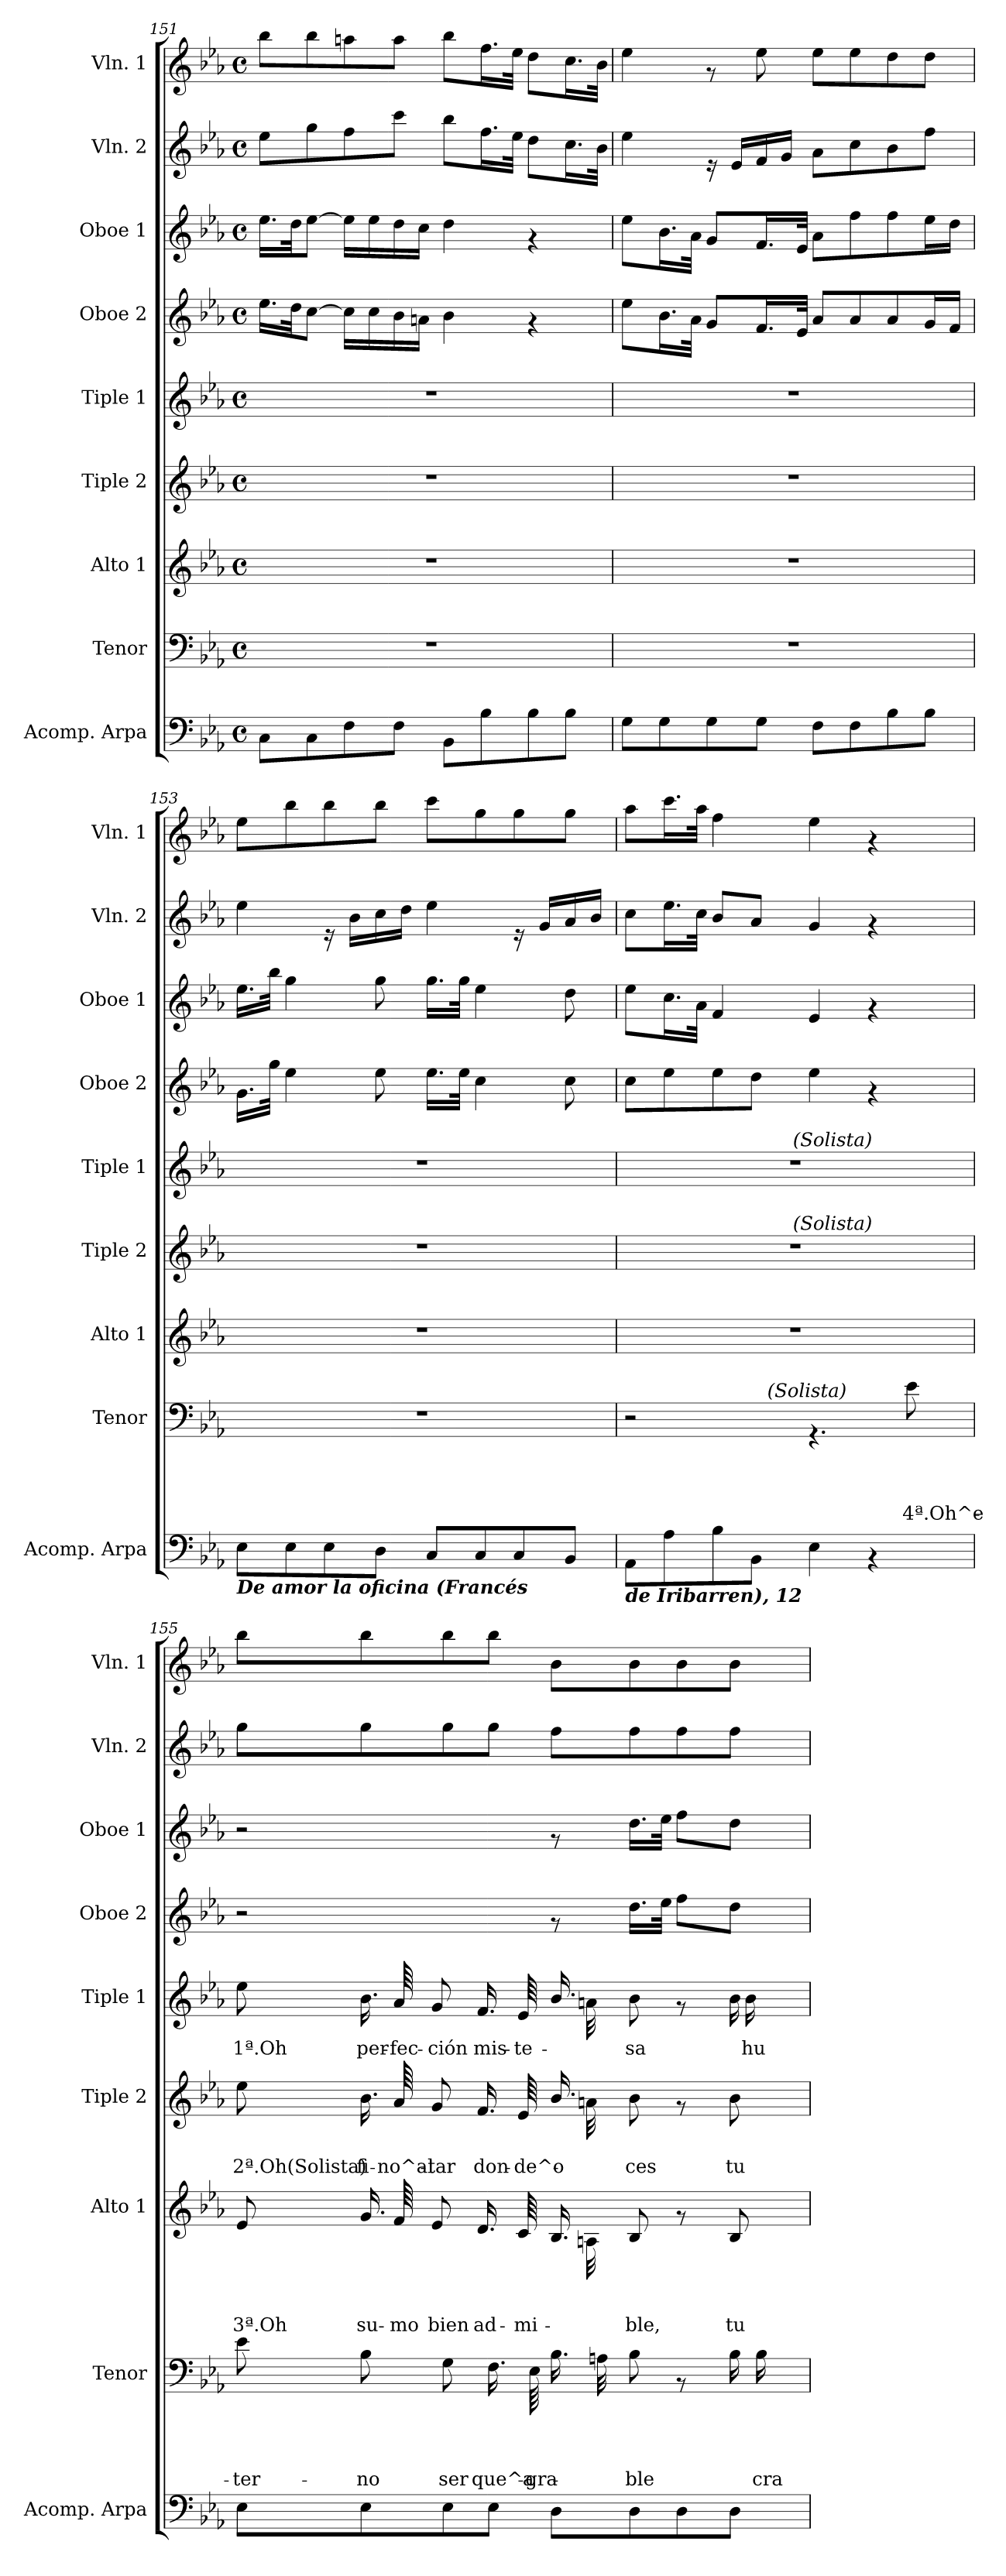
**kern	**kern	**text	**text	**text	**text	**kern	**text	**text	**text	**kern	**text	**text	**kern	**text	**kern	**kern	**kern	**kern
*part9	*part8	*part8	*part8	*part8	*part8	*part7	*part7	*part7	*part7	*part6	*part6	*part6	*part5	*part5	*part4	*part3	*part2	*part1
*staff9	*staff8	*staff8	*staff8	*staff8	*staff8	*staff7	*staff7	*staff7	*staff7	*staff6	*staff6	*staff6	*staff5	*staff5	*staff4	*staff3	*staff2	*staff1
*I"Acomp. Arpa	*I"Tenor	*	*	*	*	*I"Alto 1	*	*	*	*I"Tiple 2	*	*	*I"Tiple 1	*	*I"Oboe 2	*I"Oboe 1	*I"Vln. 2	*I"Vln. 1
*I'Acomp. Arpa	*I'Tenor	*	*	*	*	*I'Alto 1	*	*	*	*I'Tiple 2	*	*	*I'Tiple 1	*	*I'Oboe 2	*I'Oboe 1	*I'Vln. 2	*I'Vln. 1
*clefF4	*clefF4	*	*	*	*	*clefG2	*	*	*	*clefG2	*	*	*clefG2	*	*clefG2	*clefG2	*clefG2	*clefG2
*k[b-e-a-]	*k[b-e-a-]	*	*	*	*	*k[b-e-a-]	*	*	*	*k[b-e-a-]	*	*	*k[b-e-a-]	*	*k[b-e-a-]	*k[b-e-a-]	*k[b-e-a-]	*k[b-e-a-]
*E-:	*E-:	*	*	*	*	*E-:	*	*	*	*E-:	*	*	*E-:	*	*E-:	*E-:	*E-:	*E-:
*M4/4	*M4/4	*	*	*	*	*M4/4	*	*	*	*M4/4	*	*	*M4/4	*	*M4/4	*M4/4	*M4/4	*M4/4
*met(c)	*met(c)	*	*	*	*	*met(c)	*	*	*	*met(c)	*	*	*met(c)	*	*met(c)	*met(c)	*met(c)	*met(c)
=151	=151	=151	=151	=151	=151	=151	=151	=151	=151	=151	=151	=151	=151	=151	=151	=151	=151	=151
8C\L	1r	.	.	.	.	1r	.	.	.	1r	.	.	1r	.	16.ee-\LL	16.ee-\LL	8ee-\L	8bb-\L
.	.	.	.	.	.	.	.	.	.	.	.	.	.	.	32dd\Jk	32dd\Jk	.	.
8C\	.	.	.	.	.	.	.	.	.	.	.	.	.	.	[>8cc\J	[>8ee-\J	8gg\	8bb-\
8F\	.	.	.	.	.	.	.	.	.	.	.	.	.	.	16cc\LL]	16ee-\LL]	8ff\	8aan\
.	.	.	.	.	.	.	.	.	.	.	.	.	.	.	16cc\	16ee-\	.	.
8F\J	.	.	.	.	.	.	.	.	.	.	.	.	.	.	16b-\	16dd\	8ccc\J	8aa\J
.	.	.	.	.	.	.	.	.	.	.	.	.	.	.	16an\JJ	16cc\JJ	.	.
8BB-\L	.	.	.	.	.	.	.	.	.	.	.	.	.	.	4b-\	4dd\	8bb-\L	8bb-\L
8B-\	.	.	.	.	.	.	.	.	.	.	.	.	.	.	.	.	16.ff\L	16.ff\L
.	.	.	.	.	.	.	.	.	.	.	.	.	.	.	.	.	32ee-\JJk	32ee-\JJk
8B-\	.	.	.	.	.	.	.	.	.	.	.	.	.	.	4rf	4rf	8dd\L	8dd\L
8B-\J	.	.	.	.	.	.	.	.	.	.	.	.	.	.	.	.	16.cc\L	16.cc\L
.	.	.	.	.	.	.	.	.	.	.	.	.	.	.	.	.	32b-\JJk	32b-\JJk
!!LO:LB:g=z
=152	=152	=152	=152	=152	=152	=152	=152	=152	=152	=152	=152	=152	=152	=152	=152	=152	=152	=152
8G\L	1r	.	.	.	.	1r	.	.	.	1r	.	.	1r	.	8ee-\L	8ee-\L	4ee-\	4ee-\
8G\	.	.	.	.	.	.	.	.	.	.	.	.	.	.	16.b-\L	16.b-\L	.	.
.	.	.	.	.	.	.	.	.	.	.	.	.	.	.	32a-\JJk	32a-\JJk	.	.
8G\	.	.	.	.	.	.	.	.	.	.	.	.	.	.	8g/L	8g/L	16re	8rf
.	.	.	.	.	.	.	.	.	.	.	.	.	.	.	.	.	16e-/LL	.
8G\J	.	.	.	.	.	.	.	.	.	.	.	.	.	.	16.f/L	16.f/L	16f/	8ee-\
.	.	.	.	.	.	.	.	.	.	.	.	.	.	.	.	.	16g/JJ	.
.	.	.	.	.	.	.	.	.	.	.	.	.	.	.	32e-/JJk	32e-/JJk	.	.
8F\L	.	.	.	.	.	.	.	.	.	.	.	.	.	.	8a-/L	8a-\L	8a-\L	8ee-\L
8F\	.	.	.	.	.	.	.	.	.	.	.	.	.	.	8a-/	8ff\	8cc\	8ee-\
8B-\	.	.	.	.	.	.	.	.	.	.	.	.	.	.	8a-/	8ff\	8b-\	8dd\
8B-\J	.	.	.	.	.	.	.	.	.	.	.	.	.	.	16g/L	16ee-\L	8ff\J	8dd\J
.	.	.	.	.	.	.	.	.	.	.	.	.	.	.	16f/JJ	16dd\JJ	.	.
=153	=153	=153	=153	=153	=153	=153	=153	=153	=153	=153	=153	=153	=153	=153	=153	=153	=153	=153
!LO:TX:b:Bi:t=De amor la oficina (Francés	!	!	!	!	!	!	!	!	!	!	!	!	!	!	!	!	!	!
8E-\L	1r	.	.	.	.	1r	.	.	.	1r	.	.	1r	.	16.g\LL	16.ee-\LL	4ee-\	8ee-\L
.	.	.	.	.	.	.	.	.	.	.	.	.	.	.	32gg\JJk	32bb-\JJk	.	.
8E-\	.	.	.	.	.	.	.	.	.	.	.	.	.	.	4ee-\	4gg\	.	8bb-\
8E-\	.	.	.	.	.	.	.	.	.	.	.	.	.	.	.	.	16re	8bb-\
.	.	.	.	.	.	.	.	.	.	.	.	.	.	.	.	.	16b-\LL	.
8D\J	.	.	.	.	.	.	.	.	.	.	.	.	.	.	8ee-\	8gg\	16cc\	8bb-\J
.	.	.	.	.	.	.	.	.	.	.	.	.	.	.	.	.	16dd\JJ	.
8C/L	.	.	.	.	.	.	.	.	.	.	.	.	.	.	16.ee-\LL	16.gg\LL	4ee-\	8ccc\L
.	.	.	.	.	.	.	.	.	.	.	.	.	.	.	32ee-\JJk	32gg\JJk	.	.
8C/	.	.	.	.	.	.	.	.	.	.	.	.	.	.	4cc\	4ee-\	.	8gg\
8C/	.	.	.	.	.	.	.	.	.	.	.	.	.	.	.	.	16re	8gg\
.	.	.	.	.	.	.	.	.	.	.	.	.	.	.	.	.	16g/LL	.
8BB-/J	.	.	.	.	.	.	.	.	.	.	.	.	.	.	8cc\	8dd\	16a-/	8gg\J
.	.	.	.	.	.	.	.	.	.	.	.	.	.	.	.	.	16b-/JJ	.
!!LO:PB:g=z
=154	=154	=154	=154	=154	=154	=154	=154	=154	=154	=154	=154	=154	=154	=154	=154	=154	=154	=154
!LO:TX:b:Bi:t=de Iribarren), 12	!	!	!	!	!	!	!	!	!	!	!	!	!	!	!	!	!	!
*	*^	*	*	*	*	*	*	*	*	*^	*	*	*^	*	*	*	*	*
8AA-\L	2r	4ryy	.	.	.	.	1r	.	.	.	1r	4...ryy	.	.	1r	4...ryy	.	8cc\L	8ee-\L	8cc\L	8aa-\L
8A-\	.	.	.	.	.	.	.	.	.	.	.	.	.	.	.	.	.	8ee-\	16.cc\L	16.ee-\L	16.ccc\L
.	.	.	.	.	.	.	.	.	.	.	.	.	.	.	.	.	.	.	32a-\JJk	32cc\JJk	32aa-\JJk
8B-\	.	8ryy	.	.	.	.	.	.	.	.	.	.	.	.	.	.	.	8ee-\	4f/	8b-/L	4ff\
8BB-\J	.	32ryy	.	.	.	.	.	.	.	.	.	.	.	.	.	.	.	8dd\J	.	8a-/J	.
!	!	!LO:TX:a:i:t=(Solista)	!	!	!	!	!	!	!	!	!	!	!	!	!	!	!	!	!	!	!
.	.	2ryy	.	.	.	.	.	.	.	.	.	.	.	.	.	.	.	.	.	.	.
!	!	!	!	!	!	!	!	!	!	!	!	!	!	!	!	!LO:TX:a:i:t=(Solista)	!	!	!	!	!
!	!	!	!	!	!	!	!	!	!	!	!	!LO:TX:a:i:t=(Solista)	!	!	!	!	!	!	!	!	!
.	.	.	.	.	.	.	.	.	.	.	.	2ryy	.	.	.	2ryy	.	.	.	.	.
4E-\	4.rAA	.	.	.	.	.	.	.	.	.	.	.	.	.	.	.	.	4ee-\	4e-/	4g/	4ee-\
4rAA	.	.	.	.	.	.	.	.	.	.	.	.	.	.	.	.	.	4rf	4rf	4rf	4rf
!	!	!	!	!	!	!LO:LY:b	!	!	!	!	!	!	!	!	!	!	!	!	!	!	!
.	8e-\	.	.	.	.	4ª.Oh^e-	.	.	.	.	.	.	.	.	.	.	.	.	.	.	.
.	.	16.ryy	.	.	.	.	.	.	.	.	.	.	.	.	.	.	.	.	.	.	.
.	.	.	.	.	.	.	.	.	.	.	.	32ryy	.	.	.	32ryy	.	.	.	.	.
=155	=155	=155	=155	=155	=155	=155	=155	=155	=155	=155	=155	=155	=155	=155	=155	=155	=155	=155	=155	=155	=155
!	!	!	!	!	!	!LO:LY:b	!	!	!	!LO:LY:b	!	!	!	!LO:LY:b	!	!	!LO:LY:b	!	!	!	!
*	*	*^	*	*	*	*	*^	*	*	*	*	*	*	*	*	*^	*	*	*	*	*
8E-\L	8e-\	2ryy	2ryy	.	.	.	-ter-	8e-/	2ryy	.	.	3ª.Oh	8ee-\	2ryy	.	2ª.Oh(Solista)	8ee-\	2ryy	2ryy	1ª.Oh	2r	2r	8gg\L	8bb-\L
!	!	!	!	!	!	!	!LO:LY:b	!	!	!	!	!LO:LY:b	!	!	!	!LO:LY:b	!	!	!	!LO:LY:b	!	!	!	!
8E-\	8B-\	.	.	.	.	.	-no	16.g/	.	.	.	su-	16.b-\	.	.	fi-	16.b-\	.	.	per-	.	.	8gg\	8bb-\
!	!	!	!	!	!	!	!	!	!	!	!	!LO:LY:b	!	!	!	!LO:LY:b	!	!	!	!LO:LY:b	!	!	!	!
.	.	.	.	.	.	.	.	64f/	.	.	.	-mo	64a-/	.	.	-no^al-	64a-/	.	.	-fec-	.	.	.	.
!	!	!	!	!	!	!	!	!	!	!	!	!LO:LY:b	!	!	!	!LO:LY:b	!	!	!	!LO:LY:b	!	!	!	!
.	.	.	.	.	.	.	.	8e-/	.	.	.	bien	8g/	.	.	-tar	8g/	.	.	-ción	.	.	.	.
!	!	!	!	!	!	!	!LO:LY:b	!	!	!	!	!	!	!	!	!	!	!	!	!	!	!	!	!
8E-\	8G\	.	.	.	.	.	ser	.	.	.	.	.	.	.	.	.	.	.	.	.	.	.	8gg\	8bb-\
!	!	!	!	!	!	!	!	!	!	!	!	!LO:LY:b	!	!	!	!LO:LY:b	!	!	!	!LO:LY:b	!	!	!	!
.	.	.	.	.	.	.	.	16.d/	.	.	.	ad-	16.f/	.	.	don-	16.f/	.	.	mis-	.	.	.	.
!	!	!	!	!	!	!	!LO:LY:b	!	!	!	!	!	!	!	!	!	!	!	!	!	!	!	!	!
8E-\J	16.F\	.	.	.	.	.	que^a-	.	.	.	.	.	.	.	.	.	.	.	.	.	.	.	8gg\J	8bb-\J
!	!	!	!	!	!	!	!	!	!	!	!	!LO:LY:b	!	!	!	!LO:LY:b	!	!	!	!LO:LY:b	!	!	!	!
.	.	.	.	.	.	.	.	64c/	.	.	.	-mi-	64e-/	.	.	-de^o-	64e-/	.	.	-te-	.	.	.	.
!	!	!	!	!	!	!	!LO:LY:b	!	!	!	!	!	!	!	!	!	!	!	!	!	!	!	!	!
.	64E-\	.	.	.	.	.	-gra-	32ryy	.	.	.	.	32ryy	.	.	.	32ryy	.	.	.	.	.	.	.
.	64ryy	.	.	.	.	.	.	.	.	.	.	.	.	.	.	.	.	.	.	.	.	.	.	.
8D\L	16.B-\	16ryy	4ryy	.	.	.	.	16.B-/	16ryy	.	.	.	16.b-/	16ryy	.	.	16.b-/	16ryy	4ryy	.	8rf	8rf	8ff\L	8b-\L
.	.	64ryy	.	.	.	.	.	.	32An\	.	.	.	.	32an\	.	.	.	32an\	.	.	.	.	.	.
.	.	32An\	.	.	.	.	.	.	.	.	.	.	.	.	.	.	.	.	.	.	.	.	.	.
.	64ryy	.	.	.	.	.	.	4ryy	32ryy	.	.	.	4ryy	32ryy	.	.	32ryy	32ryy	.	.	.	.	.	.
.	4ryy	64ryy	.	.	.	.	.	.	.	.	.	.	.	.	.	.	.	.	.	.	.	.	.	.
!	!	!	!	!	!	!	!LO:LY:b	!	!	!	!	!LO:LY:b	!	!	!	!LO:LY:b	!	!	!	!LO:LY:b	!	!	!	!
8D\	.	8B-\	.	.	.	.	-ble	.	8B-/	.	.	-ble,	.	8b-\	.	-ces	4.ryy	8b-\	.	-sa	16.dd\LL	16.dd\LL	8ff\	8b-\
.	.	.	.	.	.	.	.	.	.	.	.	.	.	.	.	.	.	.	.	.	32ee-\JJk	32ee-\JJk	.	.
8D\	.	8rAA	8ryy	.	.	.	.	.	8rf	.	.	.	.	8rf	.	.	.	8rf	8ryy	.	8ff\L	8ff\L	8ff\	8b-\
.	.	.	.	.	.	.	.	8ryy	.	.	.	.	8ryy	.	.	.	.	.	.	.	.	.	.	.
.	8ryy	.	.	.	.	.	.	.	.	.	.	.	.	.	.	.	.	.	.	.	.	.	.	.
!	!	!	!	!	!	!	!	!	!	!	!	!LO:LY:b	!	!	!	!LO:LY:b	!	!	!	!	!	!	!	!
8D\J	.	16B-\	32.ryy	.	.	.	.	.	8B-/	.	.	tu	.	8b-\	.	tu	.	16b-\	32ryy	.	8dd\J	8dd\J	8ff\J	8b-\J
!	!	!	!	!	!	!	!	!	!	!	!	!	!	!	!	!	!	!	!	!LO:LY:b	!	!	!	!
.	.	.	.	.	.	.	.	.	.	.	.	.	.	.	.	.	.	.	16b-\	hu-	.	.	.	.
!	!	!	!	!	!	!	!LO:LY:b	!	!	!	!	!	!	!	!	!	!	!	!	!	!	!	!	!
.	.	.	16B-\	.	.	.	cra-	.	.	.	.	.	.	.	.	.	.	.	.	.	.	.	.	.
.	.	64ryy	.	.	.	.	.	.	.	.	.	.	.	.	.	.	.	32ryy	.	.	.	.	.	.
.	.	32.ryy	.	.	.	.	.	.	.	.	.	.	.	.	.	.	.	.	.	.	.	.	.	.
.	.	.	.	.	.	.	.	32ryy	.	.	.	.	32ryy	.	.	.	.	32ryy	32ryy	.	.	.	.	.
.	64ryy	.	64ryy	.	.	.	.	.	.	.	.	.	.	.	.	.	.	.	.	.	.	.	.	.
*	*v	*v	*v	*	*	*	*	*	*	*	*	*	*v	*v	*	*	*v	*v	*v	*	*	*	*	*
*	*	*	*	*	*	*v	*v	*	*	*	*	*	*	*	*	*	*	*	*
=	=	=	=	=	=	=	=	=	=	=	=	=	=	=	=	=	=	=
*-	*-	*-	*-	*-	*-	*-	*-	*-	*-	*-	*-	*-	*-	*-	*-	*-	*-	*-
